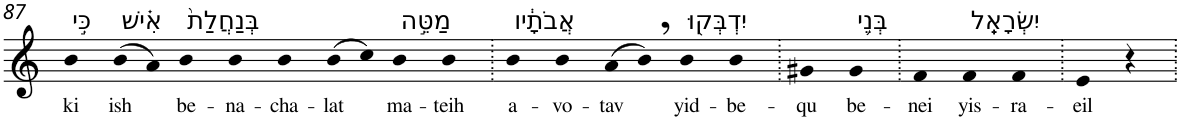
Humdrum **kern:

**kern	**text
*part1	*part1
*staff1	*staff1
*I"Piano	*
*I'Pno	*
!!LO:PB:g=z
*clefG2	*
*k[]	*
=87	=87
!LO:TX:a:t=כִּ֣י	!
!	!LO:LY:b
4b	ki
!LO:TX:a:t=אִ֗ישׁ	!
!	!LO:LY:b
(>8b	ish
8a)	.
!LO:TX:a:t=בְּנַחֲלַת֙	!
!	!LO:LY:b
4b	be-
!	!LO:LY:b
4b	-na-
!	!LO:LY:b
4b	-cha-
!	!LO:LY:b
(>8b	-lat
8cc)	.
!LO:TX:a:t=מַטֵּ֣ה	!
!	!LO:LY:b
4b	ma-
!	!LO:LY:b
4b	-teih
=88.	=88.
!LO:TX:a:t=אֲבֹתָ֔יו	!
!	!LO:LY:b
4b	a-
!	!LO:LY:b
4b	-vo-
!	!LO:LY:b
(>8a	-tav
8b,)	.
!LO:TX:a:t=יִדְבְּק֖וּ	!
!	!LO:LY:b
4b	yid-
!	!LO:LY:b
4b	-be-
=89.	=89.
!	!LO:LY:b
4g#X	-qu
!LO:TX:a:t=בְּנֵ֥י	!
!	!LO:LY:b
4g#	be-
=90.	=90.
!	!LO:LY:b
4f	-nei
!LO:TX:a:t=יִשְׂרָאֵֽל	!
!	!LO:LY:b
4f	yis-
!	!LO:LY:b
4f	-ra-
=91.	=91.
!	!LO:LY:b
4e	-eil
4r	.
=.	=.
*-	*-
